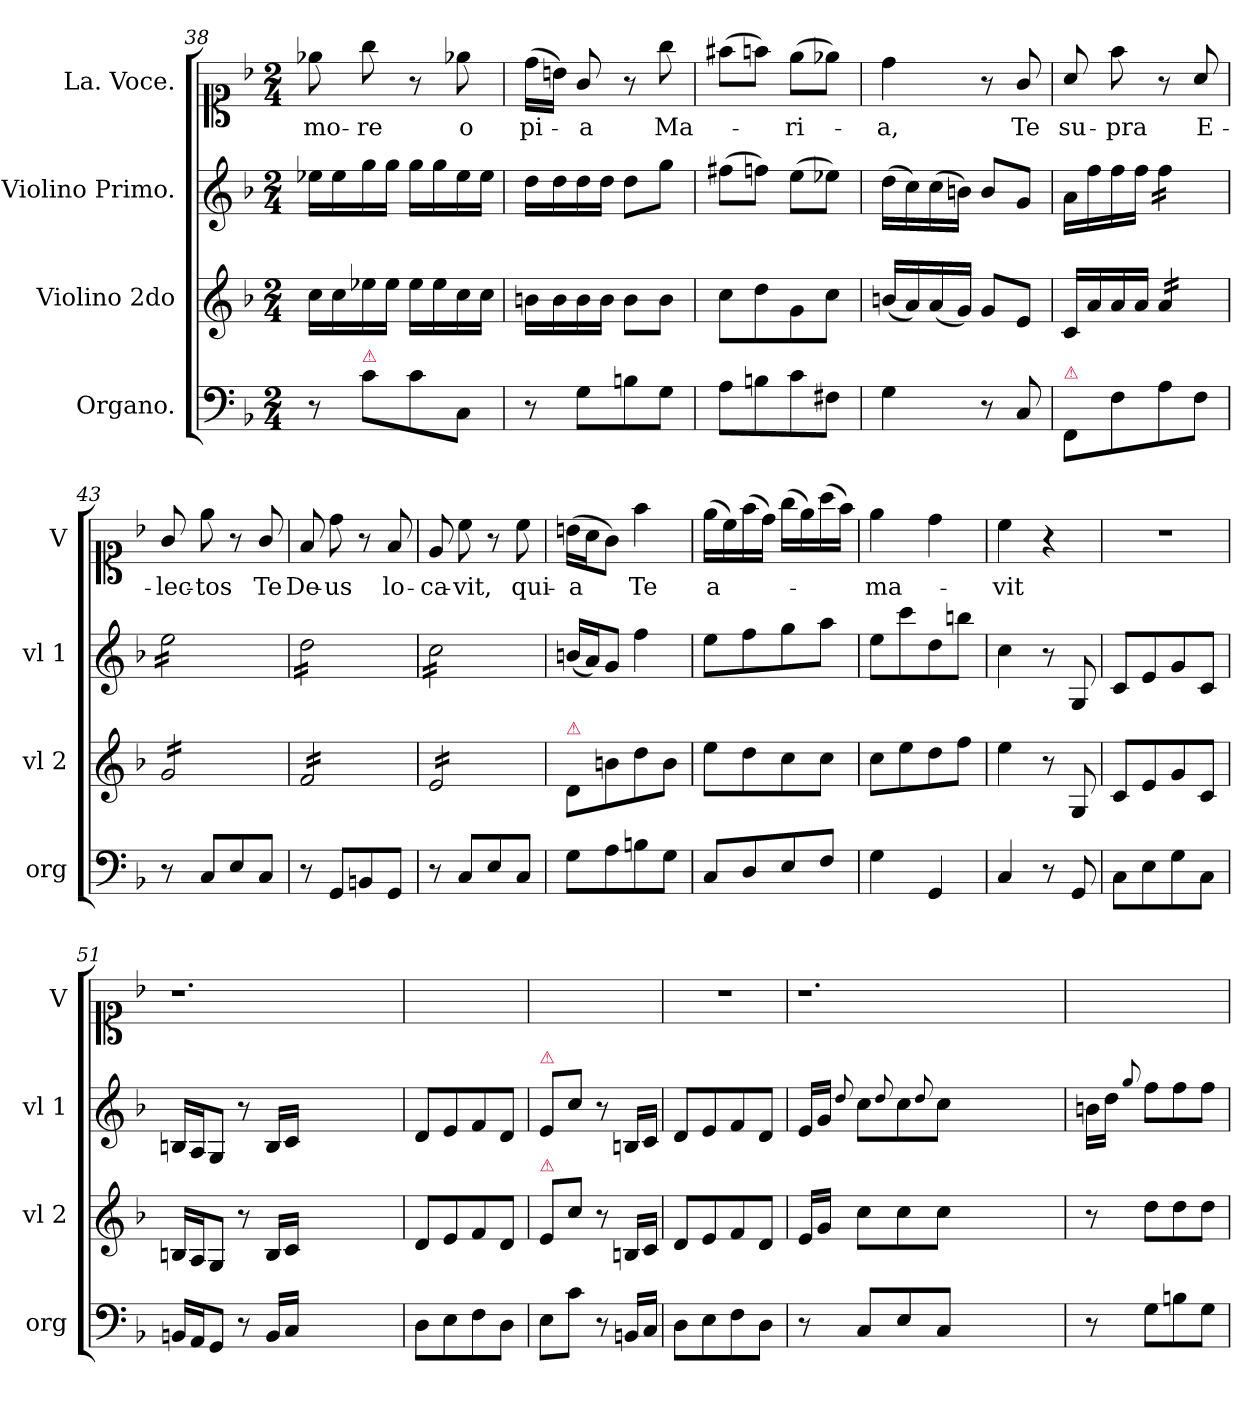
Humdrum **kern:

**kern	**dynam	**kern	**dynam	**kern	**dynam	**kern	**text
*part4	*part4	*part3	*part3	*part2	*part2	*part1	*part1
*staff4	*staff4	*staff3	*staff3	*staff2	*staff2	*staff1	*staff1
*I"Organo.	*	*I"Violino 2do	*	*I"Violino Primo.	*	*I"La. Voce.	*
*I'org	*	*I'vl 2	*	*I'vl 1	*	*I'V	*
*clefF4	*	*clefG2	*	*clefG2	*	*clefC1	*
*k[b-]	*	*k[b-]	*	*k[b-]	*	*k[b-]	*
*F:	*	*F:	*	*F:	*	*F:	*
*M2/4	*	*M2/4	*	*M2/4	*	*M2/4	*
=38	=38	=38	=38	=38	=38	=38	=38
8r	.	16cc\LL	.	16ee-X\LL	.	8ee-X\	-mo-
.	.	16cc\	.	16ee-\	.	.	.
!LO:TX:a:color=crimson:t=⚠	!	!	!	!	!	!	!
8c\L	.	16ee-X\	.	16gg\	.	8gg\	-re
.	.	16ee-\JJ	.	16gg\JJ	.	.	.
8c\	.	16ee-\LL	.	16gg\LL	.	8r	.
.	.	16ee-\	.	16gg\	.	.	.
8C/J	.	16cc\	.	16ee-\	.	8ee-X\	o
.	.	16cc\JJ	.	16ee-\JJ	.	.	.
=39	=39	=39	=39	=39	=39	=39	=39
8r	.	16bn\LL	.	16dd\LL	.	(16dd\LL	pi-
.	.	16b\	.	16dd\	.	16bn\JJ)	.
8G\L	.	16b\	.	16dd\	.	8g/	-a
.	.	16b\JJ	.	16dd\JJ	.	.	.
8Bn\	.	8b\L	.	8dd\L	.	8r	.
8G\J	.	8b\J	.	8gg\J	.	8gg\	Ma-
=40	=40	=40	=40	=40	=40	=40	=40
8A\L	.	8cc\L	.	(8ff#X\L	.	(8ff#X\L	.
8Bn\	.	8dd\	.	8ffn\J)	.	8ffn\J)	.
8c\	.	8g\	.	(8ee\L	.	(8ee\L	-ri-
8F#X\J	.	8cc\J	.	8ee-X\J)	.	8ee-X\J)	.
=41	=41	=41	=41	=41	=41	=41	=41
!	!	!	!LO:DY:a	!	!LO:DY:a	!	!
4G\	.	(16bn/LL	for.	(16dd\LL	for.	4dd\	-a,
.	.	16a/)	.	16cc\)	.	.	.
.	.	(16a/	.	(16cc\	.	.	.
.	.	16g/JJ)	.	16bn\JJ)	.	.	.
8r	.	8g/L	.	8b/L	.	8r	.
!	!	!	!LO:DY:a	!	!LO:DY:a	!	!
8C/	.	8e/J	pia.	8g/J	pia	8g/	Te
=42	=42	=42	=42	=42	=42	=42	=42
!LO:TX:a:color=crimson:t=⚠	!	!	!	!	!	!	!
8FF/L	.	16c/LL	.	16a\LL	.	8a/	su-
.	.	16a/	.	16ff\	.	.	.
8F\	.	16a/	.	16ff\	.	8ff\	-pra
.	.	16a/JJ	.	16ff\JJ	.	.	.
*	*	*tremolo	*	*	*	*	*
*	*	*	*	*tremolo	*	*	*
8A\	.	16a/LL	.	16ff\LL	.	8r	.
.	.	16a/	.	16ff\	.	.	.
8F\J	.	16a/	.	16ff\	.	8a/	E-
.	.	16a/JJ	.	16ff\JJ	.	.	.
=43	=43	=43	=43	=43	=43	=43	=43
8r	.	16g/LL	.	16ee\LL	.	8g/	-lec-
.	.	16g/	.	16ee\	.	.	.
8C/L	.	16g/	.	16ee\	.	8ee\	-tos
.	.	16g/	.	16ee\	.	.	.
8E/	.	16g/	.	16ee\	.	8r	.
.	.	16g/	.	16ee\	.	.	.
8C/J	.	16g/	.	16ee\	.	8g/	Te
.	.	16g/JJ	.	16ee\JJ	.	.	.
=44	=44	=44	=44	=44	=44	=44	=44
8r	.	16f/LL	.	16dd\LL	.	8f/	De-
.	.	16f/	.	16dd\	.	.	.
8GG/L	.	16f/	.	16dd\	.	8dd\	-us
.	.	16f/	.	16dd\	.	.	.
8BBn/	.	16f/	.	16dd\	.	8r	.
.	.	16f/	.	16dd\	.	.	.
8GG/J	.	16f/	.	16dd\	.	8f/	lo-
.	.	16f/JJ	.	16dd\JJ	.	.	.
=45	=45	=45	=45	=45	=45	=45	=45
8r	.	16e/LL	.	16cc\LL	.	8e/	-ca-
.	.	16e/	.	16cc\	.	.	.
8C/L	.	16e/	.	16cc\	.	8cc\	-vit,
.	.	16e/	.	16cc\	.	.	.
8E/	.	16e/	.	16cc\	.	8r	.
.	.	16e/	.	16cc\	.	.	.
8C/J	.	16e/	.	16cc\	.	8cc\	qui-
.	.	16e/JJ	.	16cc\JJ	.	.	.
*	*	*	*	*Xtremolo	*	*	*
*	*	*Xtremolo	*	*	*	*	*
=46	=46	=46	=46	=46	=46	=46	=46
!	!	!LO:TX:a:color=crimson:t=⚠	!	!	!	!	!
8G\L	.	8d/L	.	(16bn/LL	.	(16bn\LL	-a
.	.	.	.	16a/J)	.	16a\J	.
8A\	.	8bn\	.	8g/J	.	8g\J)	.
8Bn\	.	8dd\	.	4ff\	.	4ff\	Te
8G\J	.	8b\J	.	.	.	.	.
=47	=47	=47	=47	=47	=47	=47	=47
8C/L	.	8ee\L	.	8ee\L	.	(16ee\LL	a-
.	.	.	.	.	.	16cc\)	.
8D/	.	8dd\	.	8ff\	.	(16ff\	.
.	.	.	.	.	.	16dd\JJ)	.
8E/	.	8cc\	.	8gg\	.	(16gg\LL	.
.	.	.	.	.	.	16ee\)	.
8F/J	.	8cc\J	.	8aa\J	.	(16aa\	.
.	.	.	.	.	.	16ff\JJ)	.
=48	=48	=48	=48	=48	=48	=48	=48
4G\	.	8cc\L	.	8ee\L	.	4ee\	-ma-
.	.	8ee\	.	8ccc\	.	.	.
4GG/	.	8dd\	.	8dd\	.	4dd\	.
.	.	8ff\J	.	8bbn\J	.	.	.
=49	=49	=49	=49	=49	=49	=49	=49
!	!LO:DY:a	!	!	!	!LO:DY:a	!	!
4C/	Forte.	4ee\	.	4cc\	Forte.	4cc\	-vit
8r	.	8r	.	8r	.	4r	.
!	!	!	!LO:DY:a	!	!	!	!
8GG/	.	8G/	Forte.	8G/	.	.	.
=50	=50	=50	=50	=50	=50	=50	=50
8C\L	.	8c/L	.	8c/L	.	2r	.
8E\	.	8e/	.	8e/	.	.	.
8G\	.	8g/	.	8g/	.	.	.
8C\J	.	8c/J	.	8c/J	.	.	.
=51	=51	=51	=51	=51	=51	=51	=51
16BBn/LL	.	16Bn/LL	.	16Bn/LL	.	1.r	.
16AA/J	.	16A/J	.	16A/J	.	.	.
8GG/J	.	8G/J	.	8G/J	.	.	.
8r	.	8r	.	8r	.	.	.
16BB/LL	.	16B/LL	.	16B/LL	.	.	.
16C/JJ	.	16c/JJ	.	16c/JJ	.	.	.
1ryy	.	1ryy	.	1ryy	.	.	.
=52	=52	=52	=52	=52	=52	=52	=52
8D\L	.	8d/L	.	8d/L	.	2ryy	.
8E\	.	8e/	.	8e/	.	.	.
8F\	.	8f/	.	8f/	.	.	.
8D\J	.	8d/J	.	8d/J	.	.	.
=53	=53	=53	=53	=53	=53	=53	=53
!	!	!	!	!LO:TX:a:color=crimson:t=⚠	!	!	!
!	!	!LO:TX:a:color=crimson:t=⚠	!	!	!	!	!
8E\L	.	8e/L	.	8e/L	.	2ryy	.
8c\J	.	8cc\J	.	8cc\J	.	.	.
8r	.	8r	.	8r	.	.	.
16BBn/LL	.	16Bn/LL	.	16Bn/LL	.	.	.
16C/JJ	.	16c/JJ	.	16c/JJ	.	.	.
=54	=54	=54	=54	=54	=54	=54	=54
8D\L	.	8d/L	.	8d/L	.	2r	.
8E\	.	8e/	.	8e/	.	.	.
8F\	.	8f/	.	8f/	.	.	.
8D\J	.	8d/J	.	8d/J	.	.	.
=55	=55	=55	=55	=55	=55	=55	=55
8r	.	16e/LL	.	16e/LL	.	1.r	.
.	.	16g/JJ	.	16g/JJ	.	.	.
.	.	.	.	8qqdd/	.	.	.
8C/L	.	8cc\L	.	8cc\L	.	.	.
.	.	.	.	8qqdd/	.	.	.
8E/	.	8cc\	.	8cc\	.	.	.
.	.	.	.	8qqdd/	.	.	.
8C/J	.	8cc\J	.	8cc\J	.	.	.
1ryy	.	1ryy	.	1ryy	.	.	.
=56	=56	=56	=56	=56	=56	=56	=56
8r	.	8r	.	16bn\LL	.	2ryy	.
.	.	.	.	16dd\JJ	.	.	.
.	.	.	.	8qqgg/	.	.	.
8G\L	.	8dd\L	.	8ff\L	.	.	.
8Bn\	.	8dd\	.	8ff\	.	.	.
8G\J	.	8dd\J	.	8ff\J	.	.	.
=	=	=	=	=	=	=	=
*-	*-	*-	*-	*-	*-	*-	*-
